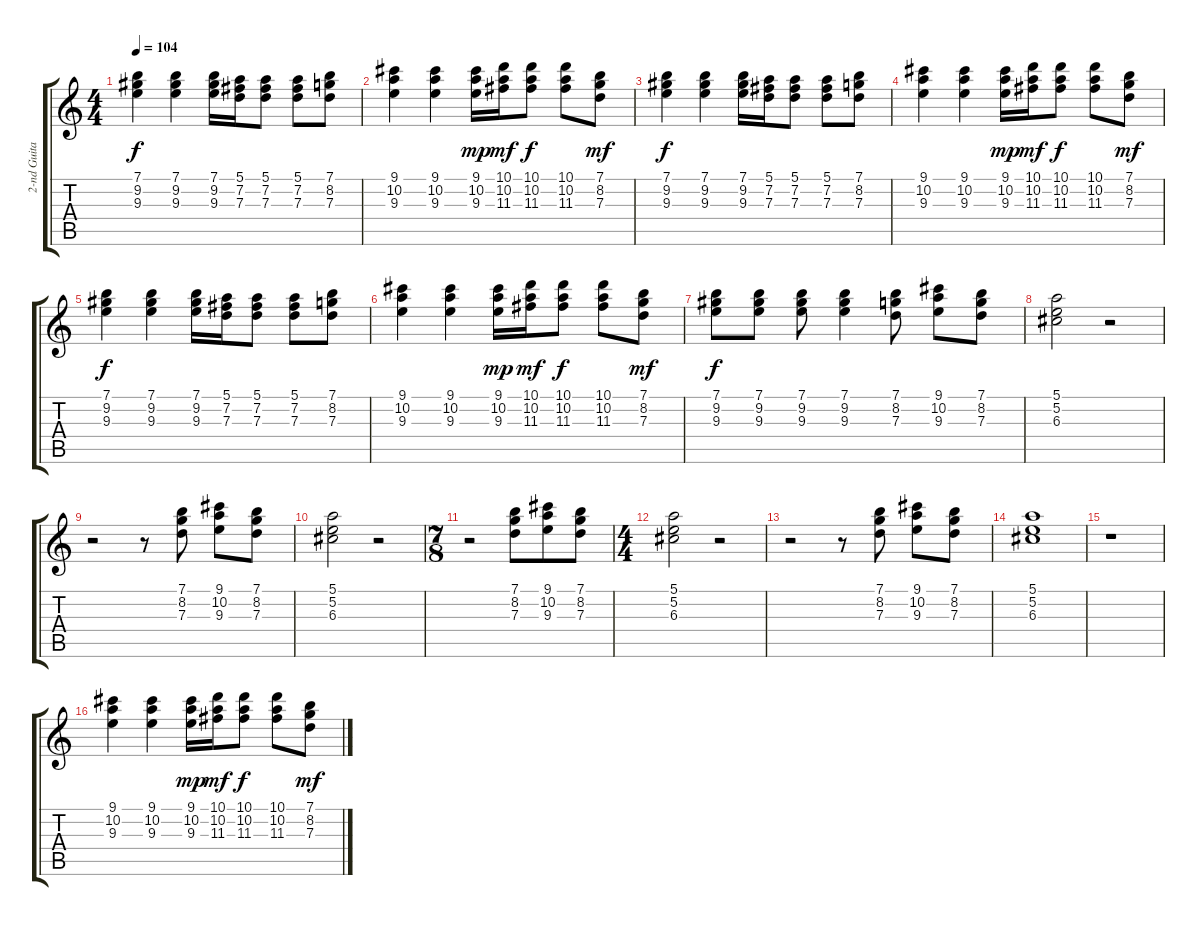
\track ("2-nd Guitar" "2-nd Guita") {instrument distortionguitar}
\staff {score tabs}
\tuning (E4 B3 G3 D3 A2 E2) {hide}
\ts (4 4)
\tempo 104
\clef g2
\ks c
(7.1 9.2 9.3).4{dy f} (7.1 9.2 9.3).4 (7.1 9.2 9.3).16 (5.1 7.2 7.3).16 (5.1 7.2 7.3).8 (5.1 7.2 7.3).8 (7.1 8.2 7.3).8 |
(9.1 10.2 9.3).4 (9.1 10.2 9.3).4 (9.1 10.2 9.3).16{dy mp} (10.1 10.2 11.3).16{dy mf} (10.1 10.2 11.3).8{dy f} (10.1 10.2 11.3).8 (7.1 8.2 7.3).8{dy mf} |
(7.1 9.2 9.3).4{dy f} (7.1 9.2 9.3).4 (7.1 9.2 9.3).16 (5.1 7.2 7.3).16 (5.1 7.2 7.3).8 (5.1 7.2 7.3).8 (7.1 8.2 7.3).8 |
(9.1 10.2 9.3).4 (9.1 10.2 9.3).4 (9.1 10.2 9.3).16{dy mp} (10.1 10.2 11.3).16{dy mf} (10.1 10.2 11.3).8{dy f} (10.1 10.2 11.3).8 (7.1 8.2 7.3).8{dy mf} |
(7.1 9.2 9.3).4{dy f} (7.1 9.2 9.3).4 (7.1 9.2 9.3).16 (5.1 7.2 7.3).16 (5.1 7.2 7.3).8 (5.1 7.2 7.3).8 (7.1 8.2 7.3).8 |
(9.1 10.2 9.3).4 (9.1 10.2 9.3).4 (9.1 10.2 9.3).16{dy mp} (10.1 10.2 11.3).16{dy mf} (10.1 10.2 11.3).8{dy f} (10.1 10.2 11.3).8 (7.1 8.2 7.3).8{dy mf} |
(7.1 9.2 9.3).8{dy f} (7.1 9.2 9.3).8 (7.1 9.2 9.3).8 (7.1 9.2 9.3).4 (7.1 8.2 7.3).8{volume 12} (9.1 10.2 9.3).8 (7.1 8.2 7.3).8 |
(5.1 5.2 6.3).2 r.2 |
r.2 r.8 (7.1 8.2 7.3).8 (9.1 10.2 9.3).8 (7.1 8.2 7.3).8 |
(5.1 5.2 6.3).2 r.2 |
\ts (7 8)
r.2 (7.1 8.2 7.3).8 (9.1 10.2 9.3).8 (7.1 8.2 7.3).8 |
\ts (4 4)
(5.1 5.2 6.3).2 r.2 |
r.2 r.8 (7.1 8.2 7.3).8 (9.1 10.2 9.3).8 (7.1 8.2 7.3).8 |
(5.1 5.2 6.3).1 |
r.1 |
(9.1 10.2 9.3).4 (9.1 10.2 9.3).4 (9.1 10.2 9.3).16{dy mp} (10.1 10.2 11.3).16{dy mf} (10.1 10.2 11.3).8{dy f} (10.1 10.2 11.3).8 (7.1 8.2 7.3).8{dy mf}
